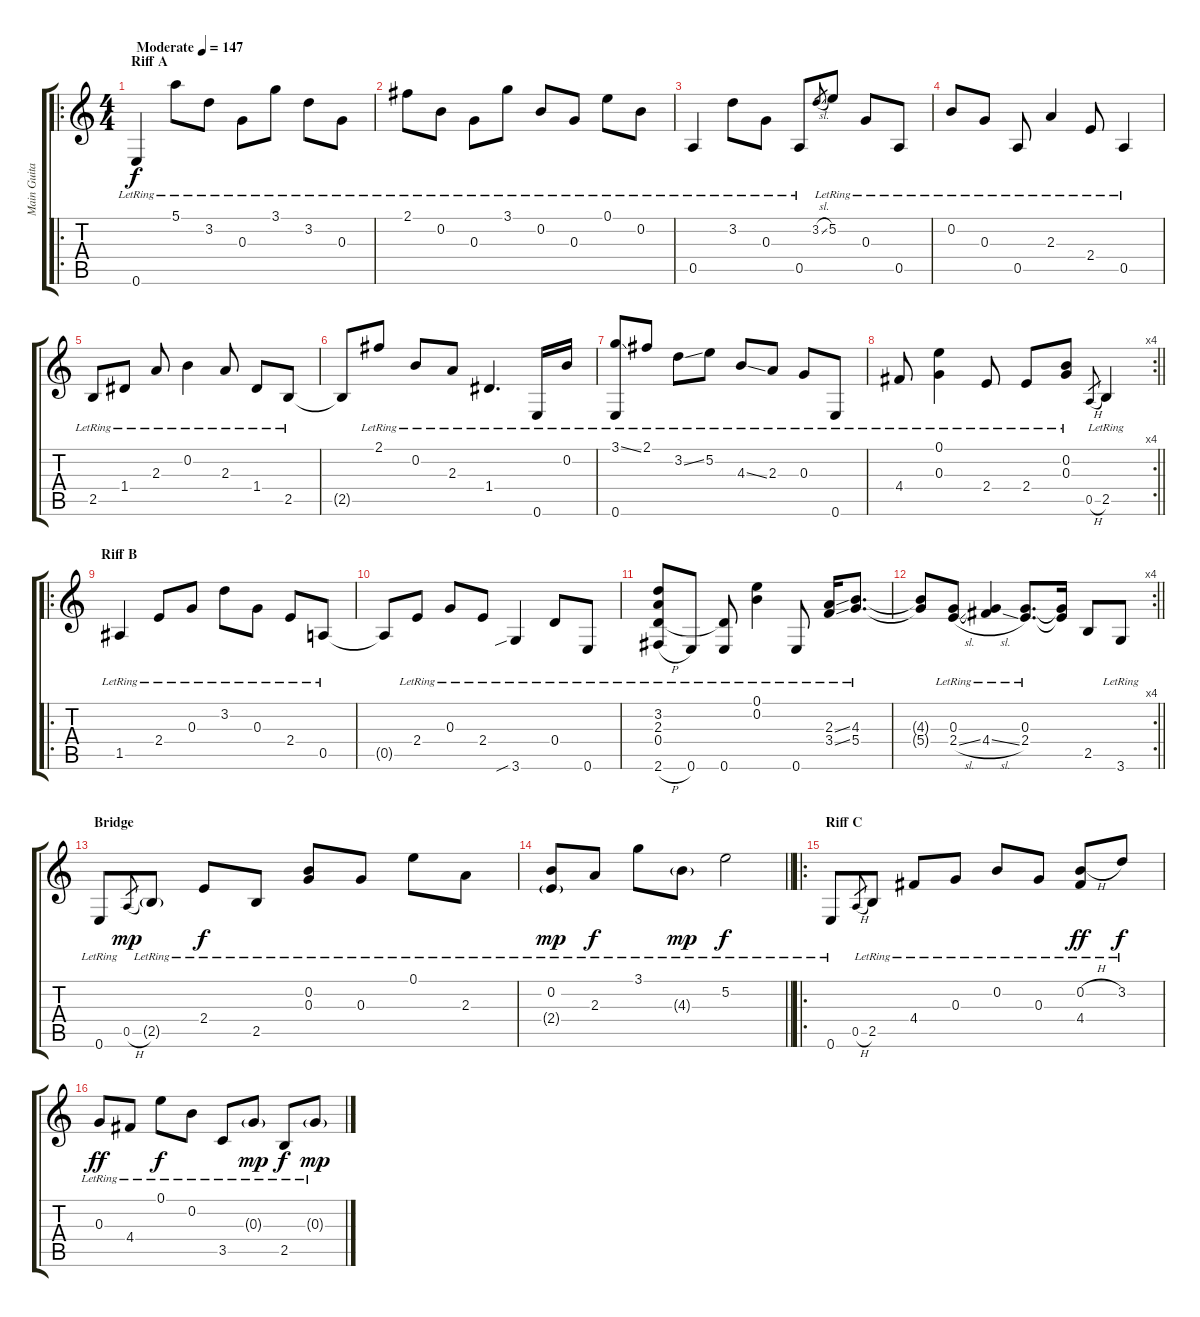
\track ("Main Guitar" "Main Guita") {instrument acousticguitarnylon}
\staff {score tabs}
\tuning (E4 B3 G3 D3 A2 E2) {hide}
\ro
\ts (4 4)
\section ("" "Riff A")
\tempo (147 "Moderate")
\clef g2
\ks c
0.6{lr}.4{dy f instrument acousticguitarnylon} 5.1{lr}.8 3.2{lr}.8 0.3{lr}.8 3.1{lr}.8 3.2{lr}.8 0.3{lr}.8 |
2.1{lr}.8 0.2{lr}.8 0.3{lr}.8 3.1{lr}.8 0.2{lr}.8 0.3{lr}.8 0.1{lr}.8 0.2{lr}.8 |
0.5{lr}.4 3.2{lr}.8 0.3{lr}.8 0.5{lr}.8 3.2{sl}.8{gr} 5.2{lr}.8 0.3{lr}.8 0.5{lr}.8 |
0.2{lr}.8 0.3{lr}.8 0.5{lr}.8 2.3{lr}.4 2.4{lr}.8 0.5{lr}.4 |
2.5{lr}.8 1.4{lr}.8 2.3{lr}.8 0.2{lr}.4 2.3{lr}.8 1.4{lr}.8 2.5{lr}.8 |
2.5{t}.8 2.1{lr}.8 0.2{lr}.8 2.3{lr}.8 1.4{lr}.4{d} 0.6{lr}.16 0.2{lr}.16 |
(3.1{ss lr} 0.6{lr}).8 2.1{lr}.8 3.2{ss lr}.8 5.2{lr}.8 4.3{ss lr}.8 2.3{lr}.8 0.3{lr}.8 0.6{lr}.8 |
\rc 4
\barLineRight lightlight
4.4{lr}.8 (0.1{lr} 0.3{lr}).4 2.4{lr}.8 2.4{lr}.8 (0.2{lr} 0.3{lr}).8 0.5{h}.8{gr} 2.5{lr}.4 |
\ro
\section ("" "Riff B")
1.5{lr}.4 2.4{lr}.8 0.3{lr}.8 3.2{lr}.8 0.3{lr}.8 2.4{lr}.8 0.5{lr}.8 |
0.5{t}.8 2.4{lr}.8 0.3{lr}.8 2.4{lr}.8 3.6{sib lr}.4 0.4{lr}.8 0.6{lr}.8 |
(3.2 2.3{lr} 0.4{lr} 2.6{h lr}).8 0.6{lr}.8 (0.4{t} 0.6{lr}).8 (0.1{lr} 0.2{lr}).4 0.6{lr}.8 (2.3{ss lr} 3.4{ss lr}).16 (4.3{lr} 5.4{lr}).8{d} |
\rc 4
\barLineRight lightlight
(4.3{t} 5.4{t}).8 (0.3{lr} 2.4{sl lr}).8 (0.3{t} 4.4{sl lr}).4 (0.3{lr} 2.4{lr}).8{d} (0.3{t} 2.4{t}).16 2.5.8 3.6{lr}.8 |
\section ("" "Bridge")
0.6{lr}.8 0.5{h}.8{gr dy mp} 2.5{g lr}.8 2.4{lr}.8{dy f} 2.5{lr}.8 (0.2{lr} 0.3{lr}).8 0.3{lr}.8 0.1{lr}.8 2.3{lr}.8 |
\barLineRight lightlight
(0.2{lr} 2.4{g lr}).8{dy mp} 2.3{lr}.8{dy f} 3.1{lr}.8 4.3{g lr}.8{dy mp} 5.2{lr}.2{dy f} |
\ro
\section ("" "Riff C")
0.6{lr}.8 0.5{h}.8{gr} 2.5{lr}.8 4.4{lr}.8 0.3{lr}.8 0.2{lr}.8 0.3{lr}.8 (0.2{h lr} 4.4).8{dy ff} 3.2{lr}.8{dy f} |
0.3{lr}.8{dy ff} 4.4{lr}.8 0.1{lr}.8{dy f} 0.2{lr}.8 3.5{lr}.8 0.3{g lr}.8{dy mp} 2.5{lr}.8{dy f} 0.3{g lr}.8{dy mp}
